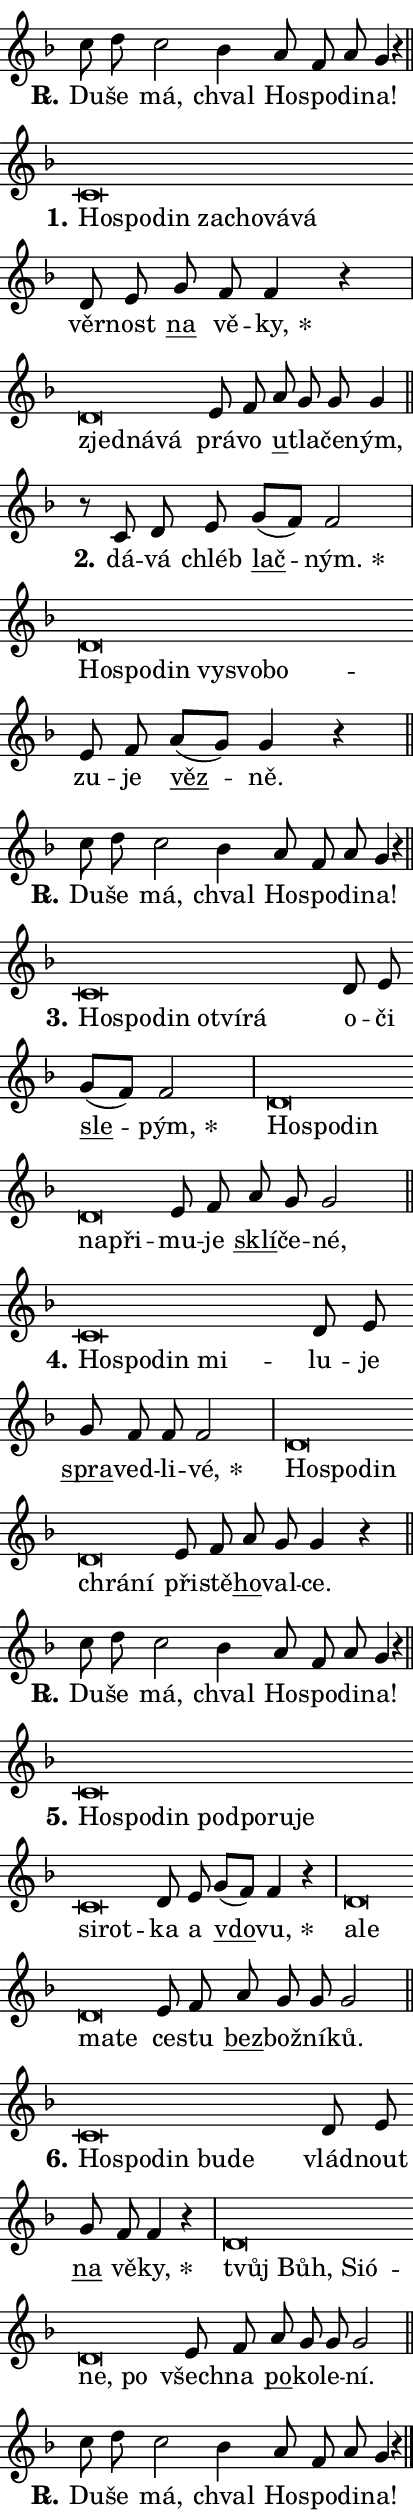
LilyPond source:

\version "2.22.1"
\header { tagline = "" }
\paper {
  indent = 0\cm
  top-margin = 0\cm
  right-margin = 0\cm
  bottom-margin = 0\cm
  left-margin = 0\cm
  paper-width = 7\cm
  page-breaking = #ly:one-page-breaking
  system-system-spacing.basic-distance = #11
  score-system-spacing.basic-distance = #11
  ragged-last = ##f
}


%% Author: Thomas Morley
%% https://lists.gnu.org/archive/html/lilypond-user/2020-05/msg00002.html
#(define (line-position grob)
"Returns position of @var[grob} in current system:
   @code{'start}, if at first time-step
   @code{'end}, if at last time-step
   @code{'middle} otherwise
"
  (let* ((col (ly:item-get-column grob))
         (ln (ly:grob-object col 'left-neighbor))
         (rn (ly:grob-object col 'right-neighbor))
         (col-to-check-left (if (ly:grob? ln) ln col))
         (col-to-check-right (if (ly:grob? rn) rn col))
         (break-dir-left
           (and
             (ly:grob-property col-to-check-left 'non-musical #f)
             (ly:item-break-dir col-to-check-left)))
         (break-dir-right
           (and
             (ly:grob-property col-to-check-right 'non-musical #f)
             (ly:item-break-dir col-to-check-right))))
        (cond ((eqv? 1 break-dir-left) 'start)
              ((eqv? -1 break-dir-right) 'end)
              (else 'middle))))

#(define (tranparent-at-line-position vctor)
  (lambda (grob)
  "Relying on @code{line-position} select the relevant enry from @var{vctor}.
Used to determine transparency,"
    (case (line-position grob)
      ((end) (not (vector-ref vctor 0)))
      ((middle) (not (vector-ref vctor 1)))
      ((start) (not (vector-ref vctor 2))))))

noteHeadBreakVisibility =
#(define-music-function (break-visibility)(vector?)
"Makes @code{NoteHead}s transparent relying on @var{break-visibility}"
#{
  \override NoteHead.transparent =
    #(tranparent-at-line-position break-visibility)
#})

#(define delete-ledgers-for-transparent-note-heads
  (lambda (grob)
    "Reads whether a @code{NoteHead} is transparent.
If so this @code{NoteHead} is removed from @code{'note-heads} from
@var{grob}, which is supposed to be @code{LedgerLineSpanner}.
As a result ledgers are not printed for this @code{NoteHead}"
    (let* ((nhds-array (ly:grob-object grob 'note-heads))
           (nhds-list
             (if (ly:grob-array? nhds-array)
                 (ly:grob-array->list nhds-array)
                 '()))
           ;; Relies on the transparent-property being done before
           ;; Staff.LedgerLineSpanner.after-line-breaking is executed.
           ;; This is fragile ...
           (to-keep
             (remove
               (lambda (nhd)
                 (ly:grob-property nhd 'transparent #f))
               nhds-list)))
      ;; TODO find a better method to iterate over grob-arrays, similiar
      ;; to filter/remove etc for lists
      ;; For now rebuilt from scratch
      (set! (ly:grob-object grob 'note-heads)  '())
      (for-each
        (lambda (nhd)
          (ly:pointer-group-interface::add-grob grob 'note-heads nhd))
        to-keep))))

hideNotes = {
  \noteHeadBreakVisibility #begin-of-line-visible
}
unHideNotes = {
  \noteHeadBreakVisibility #all-visible
}

% work-around for resetting accidentals
% https://lilypond.org/doc/v2.23/Documentation/notation/displaying-rhythms#unmetered-music
cadenzaMeasure = {
  \cadenzaOff
  \partial 1024 s1024
  \cadenzaOn
}

#(define-markup-command (accent layout props text) (markup?)
  "Underline accented syllable"
  (interpret-markup layout props
    #{\markup \override #'(offset . 4.3) \underline { #text }#}))

responsum = \markup \concat {
  "R" \hspace #-1.05 \path #0.1 #'((moveto 0 0.07) (lineto 0.9 0.8)) \hspace #0.05 "."
}

\layout {
    \context {
        \Staff
        \remove "Time_signature_engraver"
        \override LedgerLineSpanner.after-line-breaking = #delete-ledgers-for-transparent-note-heads
    }
    \context {
        \Voice {
            \override NoteHead.output-attributes = #'((class . "notehead"))
            \override Hairpin.height = #0.55
        }
    }
    \context {
        \Lyrics {
            \override StanzaNumber.output-attributes = #'((class . "stanzanumber"))
            \override LyricSpace.minimum-distance = #0.9
            \override LyricText.font-name = #"TeX Gyre Schola"
            \override LyricText.font-size = 1
            \override StanzaNumber.font-name = #"TeX Gyre Schola Bold"
            \override StanzaNumber.font-size = 1
        }
    }
}

% magnetic-lyrics.ily
%
%   written by
%     Jean Abou Samra <jean@abou-samra.fr>
%     Werner Lemberg <wl@gnu.org>
%
%   adapted by
%     Jiri Hon <jiri.hon@gmail.com>
%
% Version 2022-Apr-15

% https://www.mail-archive.com/lilypond-user@gnu.org/msg149350.html

#(define (Left_hyphen_pointer_engraver context)
   "Collect syllable-hyphen-syllable occurrences in lyrics and store
them in properties.  This engraver only looks to the left.  For
example, if the lyrics input is @code{foo -- bar}, it does the
following.

@itemize @bullet
@item
Set the @code{text} property of the @code{LyricHyphen} grob between
@q{foo} and @q{bar} to @code{foo}.

@item
Set the @code{left-hyphen} property of the @code{LyricText} grob with
text @q{foo} to the @code{LyricHyphen} grob between @q{foo} and
@q{bar}.
@end itemize

Use this auxiliary engraver in combination with the
@code{lyric-@/text::@/apply-@/magnetic-@/offset!} hook."
   (let ((hyphen #f)
         (text #f))
     (make-engraver
      (acknowledgers
       ((lyric-syllable-interface engraver grob source-engraver)
        (set! text grob)))
      (end-acknowledgers
       ((lyric-hyphen-interface engraver grob source-engraver)
        ;(when (not (grob::has-interface grob 'lyric-space-interface))
          (set! hyphen grob)));)
      ((stop-translation-timestep engraver)
       (when (and text hyphen)
         (ly:grob-set-object! text 'left-hyphen hyphen))
       (set! text #f)
       (set! hyphen #f)))))

#(define (lyric-text::apply-magnetic-offset! grob)
   "If the space between two syllables is less than the value in
property @code{LyricText@/.details@/.squash-threshold}, move the right
syllable to the left so that it gets concatenated with the left
syllable.

Use this function as a hook for
@code{LyricText@/.after-@/line-@/breaking} if the
@code{Left_@/hyphen_@/pointer_@/engraver} is active."
   (let ((hyphen (ly:grob-object grob 'left-hyphen #f)))
     (when hyphen
       (let ((left-text (ly:spanner-bound hyphen LEFT)))
         (when (grob::has-interface left-text 'lyric-syllable-interface)
           (let* ((common (ly:grob-common-refpoint grob left-text X))
                  (this-x-ext (ly:grob-extent grob common X))
                  (left-x-ext
                   (begin
                     ;; Trigger magnetism for left-text.
                     (ly:grob-property left-text 'after-line-breaking)
                     (ly:grob-extent left-text common X)))
                  ;; `delta` is the gap width between two syllables.
                  (delta (- (interval-start this-x-ext)
                            (interval-end left-x-ext)))
                  (details (ly:grob-property grob 'details))
                  (threshold (assoc-get 'squash-threshold details 0.2)))
             (when (< delta threshold)
               (let* (;; We have to manipulate the input text so that
                      ;; ligatures crossing syllable boundaries are not
                      ;; disabled.  For languages based on the Latin
                      ;; script this is essentially a beautification.
                      ;; However, for non-Western scripts it can be a
                      ;; necessity.
                      (lt (ly:grob-property left-text 'text))
                      (rt (ly:grob-property grob 'text))
                      (is-space (grob::has-interface hyphen 'lyric-space-interface))
                      (space (if is-space " " ""))
                      (space-markup (grob-interpret-markup grob " "))
                      (space-size (interval-length (ly:stencil-extent space-markup X)))
                      (extra-delta (if is-space space-size 0))
                      ;; Append new syllable.
                      (ltrt-space (if (and (string? lt) (string? rt))
                                (string-append lt space rt)
                                (make-concat-markup (list lt space rt))))
                      ;; Right-align `ltrt` to the right side.
                      (ltrt-space-markup (grob-interpret-markup
                               grob
                               (make-translate-markup
                                (cons (interval-length this-x-ext) 0)
                                (make-right-align-markup ltrt-space)))))
                 (begin
                   ;; Don't print `left-text`.
                   (ly:grob-set-property! left-text 'stencil #f)
                   ;; Set text and stencil (which holds all collected
                   ;; syllables so far) and shift it to the left.
                   (ly:grob-set-property! grob 'text ltrt-space)
                   (ly:grob-set-property! grob 'stencil ltrt-space-markup)
                   (ly:grob-translate-axis! grob (- (- delta extra-delta)) X))))))))))


#(define (lyric-hyphen::displace-bounds-first grob)
   ;; Make very sure this callback isn't triggered too early.
   (let ((left (ly:spanner-bound grob LEFT))
         (right (ly:spanner-bound grob RIGHT)))
     (ly:grob-property left 'after-line-breaking)
     (ly:grob-property right 'after-line-breaking)
     (ly:lyric-hyphen::print grob)))

squashThreshold = #0.4

\layout {
  \context {
    \Lyrics
    \consists #Left_hyphen_pointer_engraver
    \override LyricText.after-line-breaking =
      #lyric-text::apply-magnetic-offset!
    \override LyricHyphen.stencil = #lyric-hyphen::displace-bounds-first
    \override LyricText.details.squash-threshold = \squashThreshold
    \override LyricHyphen.minimum-distance = 0
    \override LyricHyphen.minimum-length = \squashThreshold
  }
}

squash = \override LyricText.details.squash-threshold = 9999
unSquash = \override LyricText.details.squash-threshold = \squashThreshold

left = \override LyricText.self-alignment-X = #LEFT
unLeft = \revert LyricText.self-alignment-X

starOffset = #(lambda (grob) 
                (let ((x_offset (ly:self-alignment-interface::aligned-on-x-parent grob)))
                  (if (= x_offset 0) 0 (+ x_offset 1.2))))

star = #(define-music-function (syllable)(string?)
"Append star separator at the end of a syllable"
#{
  \once \override LyricText.X-offset = #starOffset
  \lyricmode { \markup {
    #syllable
    \override #'((font-name . "TeX Gyre Schola Bold")) \hspace #0.2 \lower #0.65 \larger "*"
  } }
#})

starAccent = #(define-music-function (syllable)(string?)
"Append star separator at the end of a syllable and make accent"
#{
  \once \override LyricText.X-offset = #starOffset
  \lyricmode { \markup {
    \accent #syllable
    \override #'((font-name . "TeX Gyre Schola Bold")) \hspace #0.2 \lower #0.65 \larger "*"
  } }
#})

breath = #(define-music-function (syllable)(string?)
"Append breathing indicator at the end of a syllable"
#{
  \lyricmode { \markup { #syllable "+" } }
#})

optionalBreath = #(define-music-function (syllable)(string?)
"Append optional breathing indicator at the end of a syllable"
#{
  \lyricmode { \markup { #syllable "(+)" } }
#})


\score {
    <<
        \new Voice = "melody" { \cadenzaOn \key f \major \relative { c''8 d c2 bes4 a8 f a g4 r \cadenzaMeasure \bar "||" \break }
\relative { c'\breve*1/16 \hideNotes \breve*1/16 \bar "" \breve*1/16 \bar "" \breve*1/16 \bar "" \breve*1/16 \bar "" \breve*1/16 \breve*1/16 \bar "" \unHideNotes d8 e \bar "" g f f4 r \cadenzaMeasure \bar "|" d\breve*1/16 \hideNotes \breve*1/16 \breve*1/16 \bar "" \unHideNotes e8 f \bar "" a g g g4 \cadenzaMeasure \bar "||" \break }
\relative { r8 c' d8 e \bar "" g[( f)] f2 \cadenzaMeasure \bar "|" d\breve*1/16 \hideNotes \breve*1/16 \bar "" \breve*1/16 \bar "" \breve*1/16 \bar "" \breve*1/16 \breve*1/16 \bar "" \unHideNotes e8 f \bar "" a[( g)] g4 r \cadenzaMeasure \bar "||" \break }
\relative { c''8 d c2 bes4 a8 f a g4 r \cadenzaMeasure \bar "||" \break }
\relative { c'\breve*1/16 \hideNotes \breve*1/16 \bar "" \breve*1/16 \bar "" \breve*1/16 \bar "" \breve*1/16 \breve*1/16 \bar "" \unHideNotes d8 e \bar "" g[( f)] f2 \cadenzaMeasure \bar "|" d\breve*1/16 \hideNotes \breve*1/16 \bar "" \breve*1/16 \bar "" \breve*1/16 \breve*1/16 \bar "" \unHideNotes e8 f \bar "" a g g2 \cadenzaMeasure \bar "||" \break }
\relative { c'\breve*1/16 \hideNotes \breve*1/16 \bar "" \breve*1/16 \breve*1/16 \bar "" \unHideNotes d8 e \bar "" g f f f2 \cadenzaMeasure \bar "|" d\breve*1/16 \hideNotes \breve*1/16 \bar "" \breve*1/16 \bar "" \breve*1/16 \breve*1/16 \bar "" \unHideNotes e8 f \bar "" a g g4 r \cadenzaMeasure \bar "||" \break }
\relative { c''8 d c2 bes4 a8 f a g4 r \cadenzaMeasure \bar "||" \break }
\relative { c'\breve*1/16 \hideNotes \breve*1/16 \bar "" \breve*1/16 \bar "" \breve*1/16 \bar "" \breve*1/16 \bar "" \breve*1/16 \bar "" \breve*1/16 \bar "" \breve*1/16 \breve*1/16 \bar "" \unHideNotes d8 e \bar "" g[( f)] f4 r \cadenzaMeasure \bar "|" d\breve*1/16 \hideNotes \breve*1/16 \bar "" \breve*1/16 \breve*1/16 \bar "" \unHideNotes e8 f \bar "" a g g g2 \cadenzaMeasure \bar "||" \break }
\relative { c'\breve*1/16 \hideNotes \breve*1/16 \bar "" \breve*1/16 \bar "" \breve*1/16 \breve*1/16 \bar "" \unHideNotes d8 e \bar "" g f f4 r \cadenzaMeasure \bar "|" d\breve*1/16 \hideNotes \breve*1/16 \bar "" \breve*1/16 \bar "" \breve*1/16 \bar "" \breve*1/16 \breve*1/16 \bar "" \unHideNotes e8 f \bar "" a g g g2 \cadenzaMeasure \bar "||" \break }
\relative { c''8 d c2 bes4 a8 f a g4 r \cadenzaMeasure \bar "||" \break } \bar "|." }
        \new Lyrics \lyricsto "melody" { \lyricmode { \set stanza = \responsum
Du -- še má, chval Ho -- spo -- di -- na!
\set stanza = "1."
\left Ho -- \squash spo -- din za -- cho -- vá -- vá \unLeft \unSquash věr -- nost \markup \accent na vě -- \star ky, \left zjed -- \squash ná -- vá \unLeft \unSquash prá -- vo \markup \accent u -- tla -- če -- ným,
\set stanza = "2."
dá -- vá chléb \markup \accent lač -- \star ným. \left Ho -- \squash spo -- din vy -- svo -- bo -- \unLeft \unSquash zu -- je \markup \accent věz -- ně.
\set stanza = \responsum
Du -- še má, chval Ho -- spo -- di -- na!
\set stanza = "3."
\left Ho -- \squash spo -- din o -- tví -- rá \unLeft \unSquash o -- či \markup \accent sle -- \star pým, \left Ho -- \squash spo -- din na -- při -- \unLeft \unSquash mu -- je \markup \accent sklí -- če -- né,
\set stanza = "4."
\left Ho -- \squash spo -- din mi -- \unLeft \unSquash lu -- je \markup \accent spra -- ved -- li -- \star vé, \left Ho -- \squash spo -- din chrá -- ní \unLeft \unSquash při -- stě -- \markup \accent ho -- val -- ce.
\set stanza = \responsum
Du -- še má, chval Ho -- spo -- di -- na!
\set stanza = "5."
\left Ho -- \squash spo -- din pod -- po -- ru -- je si -- rot -- \unLeft \unSquash ka a \markup \accent vdo -- \star vu, \left a -- \squash le ma -- te \unLeft \unSquash ce -- stu \markup \accent bez -- bož -- ní -- ků.
\set stanza = "6."
\left Ho -- \squash spo -- din bu -- de \unLeft \unSquash vlád -- nout \markup \accent na vě -- \star ky, \left tvůj \squash Bůh, Si -- ó -- ne, po \unLeft \unSquash všech -- na \markup \accent po -- ko -- le -- ní.
\set stanza = \responsum
Du -- še má, chval Ho -- spo -- di -- na! } }
    >>
    \layout {}
}
